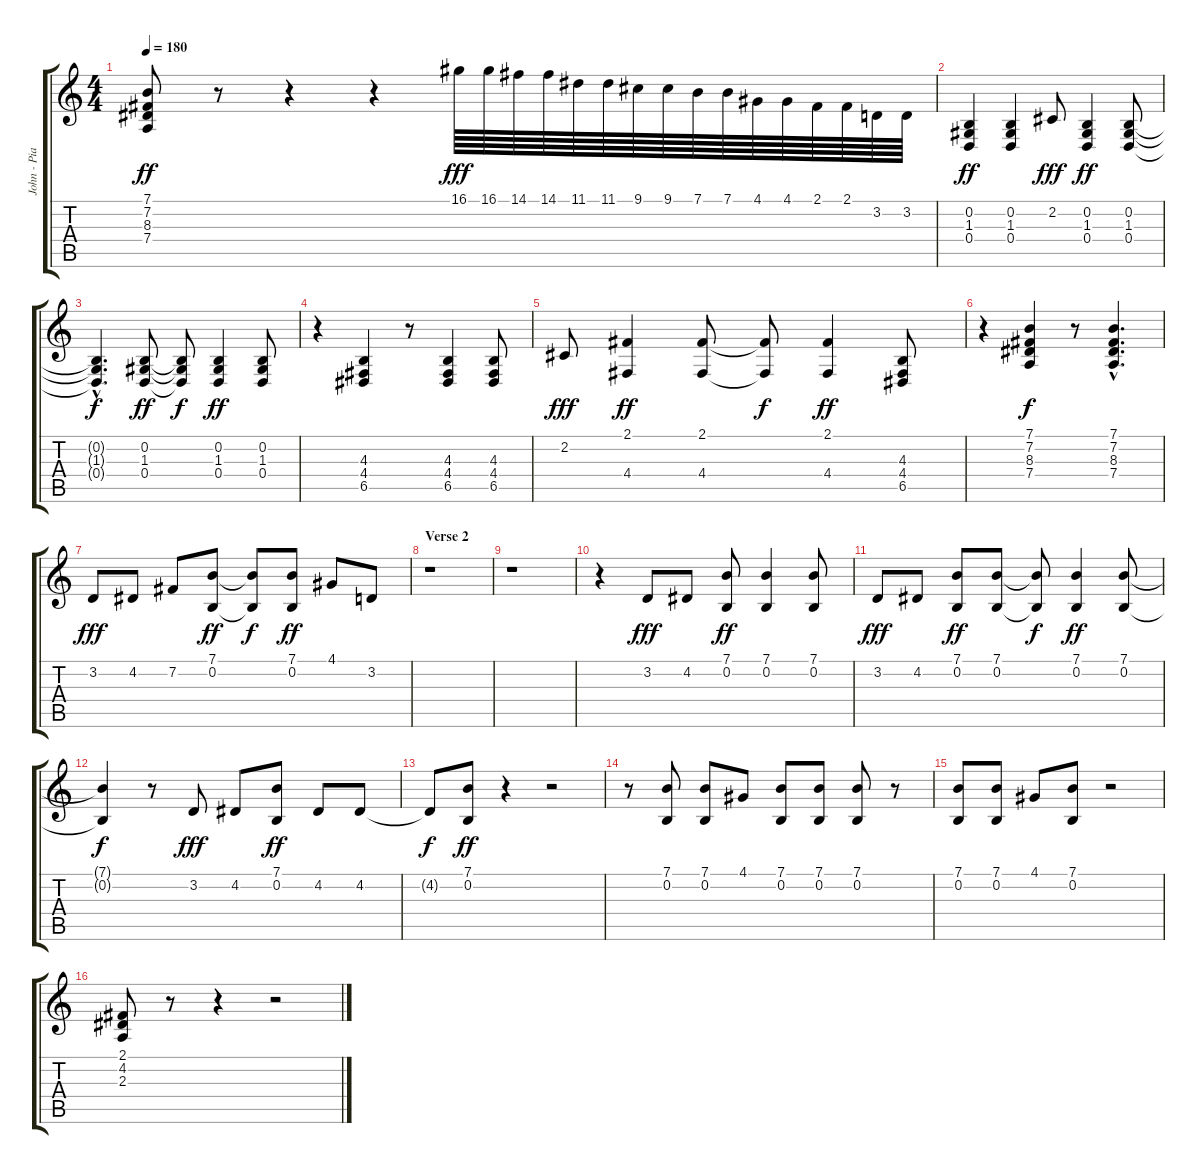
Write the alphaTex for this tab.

\track ("John - Piano" "John - Pia") {instrument electricgrandpiano}
\staff {score tabs}
\tuning (E4 B3 G3 D3 A2 E2) {hide}
\ts (4 4)
\tempo 180
\clef g2
\ks c
(7.1 7.2 8.3 7.4).8{dy ff} r.8 r.4 r.4 16.1.64{dy fff instrument electricgrandpiano} 16.1.64 14.1.64 14.1.64 11.1.64 11.1.64 9.1.64 9.1.64 7.1.64 7.1.64 4.1.64 4.1.64 2.1.64 2.1.64 3.2.64 3.2.64 |
(0.2 1.3 0.4).4{dy ff volume 13} (0.2 1.3 0.4).4 2.2.8{dy fff} (0.2 1.3 0.4).4{dy ff} (0.2 1.3 0.4).8 |
(0.2{hac t} 1.3{hac t} 0.4{hac t}).4{d dy f} (0.2 1.3 0.4).8{dy ff} (0.2{t} 1.3{t} 0.4{t}).8{dy f} (0.2 1.3 0.4).4{dy ff} (0.2 1.3 0.4).8 |
r.4 (4.3 4.4 6.5).4 r.8 (4.3 4.4 6.5).4 (4.3 4.4 6.5).8 |
2.2.8{dy fff volume 15} (2.1 4.4).4{dy ff} (2.1 4.4).8 (2.1{t} 4.4{t}).8{dy f} (2.1 4.4).4{dy ff} (4.3 4.4 6.5).8 |
r.4 (7.1 7.2 8.3 7.4).4{dy f} r.8 (7.1{hac} 7.2{hac} 8.3{hac} 7.4{hac}).4{d} |
3.2.8{dy fff} 4.2.8 7.2.8 (7.1 0.2).8{dy ff} (7.1{t} 0.2{t}).8{dy f} (7.1 0.2).8{dy ff} 4.1.8 3.2.8 |
\section ("" "Verse 2")
r.1 |
r.1 |
r.4 3.2.8{dy fff} 4.2.8 (7.1 0.2).8{dy ff} (7.1 0.2).4 (7.1 0.2).8 |
3.2.8{dy fff} 4.2.8 (7.1 0.2).8{dy ff} (7.1 0.2).8 (7.1{t} 0.2{t}).8{dy f} (7.1 0.2).4{dy ff} (7.1 0.2).8 |
(7.1{t} 0.2{t}).4{dy f} r.8 3.2.8{dy fff} 4.2.8 (7.1 0.2).8{dy ff} 4.2.8 4.2.8 |
4.2{t}.8{dy f} (7.1 0.2).8{dy ff} r.4 r.2 |
r.8 (7.1 0.2).8 (7.1 0.2).8 4.1.8 (7.1 0.2).8 (7.1 0.2).8 (7.1 0.2).8 r.8 |
(7.1 0.2).8 (7.1 0.2).8 4.1.8 (7.1 0.2).8 r.2 |
(2.1 4.2 2.3).8{volume 16} r.8 r.4 r.2
